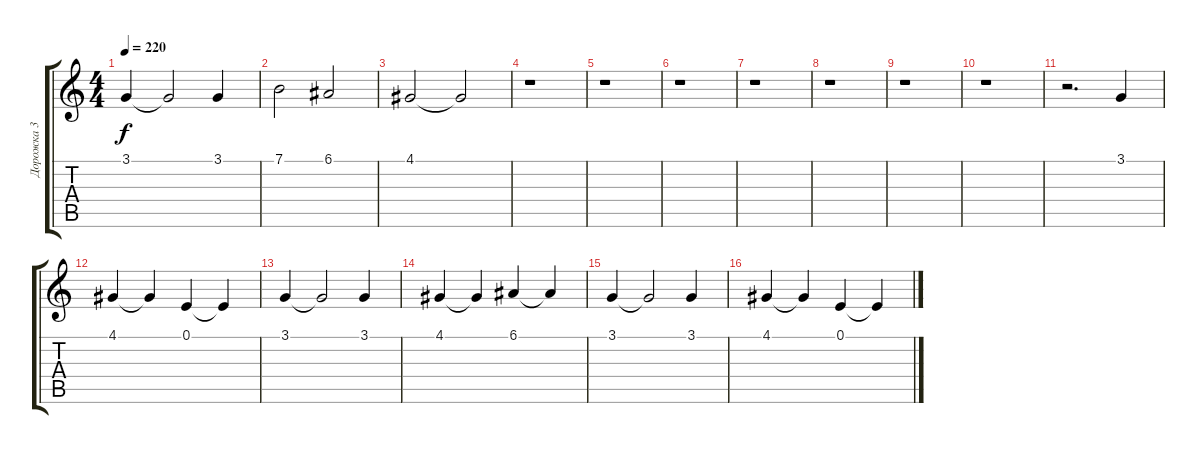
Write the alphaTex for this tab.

\track ("Дорожка 3" "Дорожка 3") {instrument choiraahs}
\staff {score tabs}
\tuning (E4 B3 G3 D3 A2 E2) {hide}
\ts (4 4)
\tempo 220
\clef g2
\ks c
3.1.4{dy f} 3.1{t}.2 3.1.4 |
7.1.2 6.1.2 |
4.1.2 4.1{t}.2 |
r.1 |
r.1 |
r.1 |
r.1 |
r.1 |
r.1 |
r.1 |
r.2{d} 3.1.4 |
4.1.4 4.1{t}.4 0.1.4 0.1{t}.4 |
3.1.4 3.1{t}.2 3.1.4 |
4.1.4 4.1{t}.4 6.1.4 6.1{t}.4 |
3.1.4 3.1{t}.2 3.1.4 |
4.1.4 4.1{t}.4 0.1.4 0.1{t}.4
